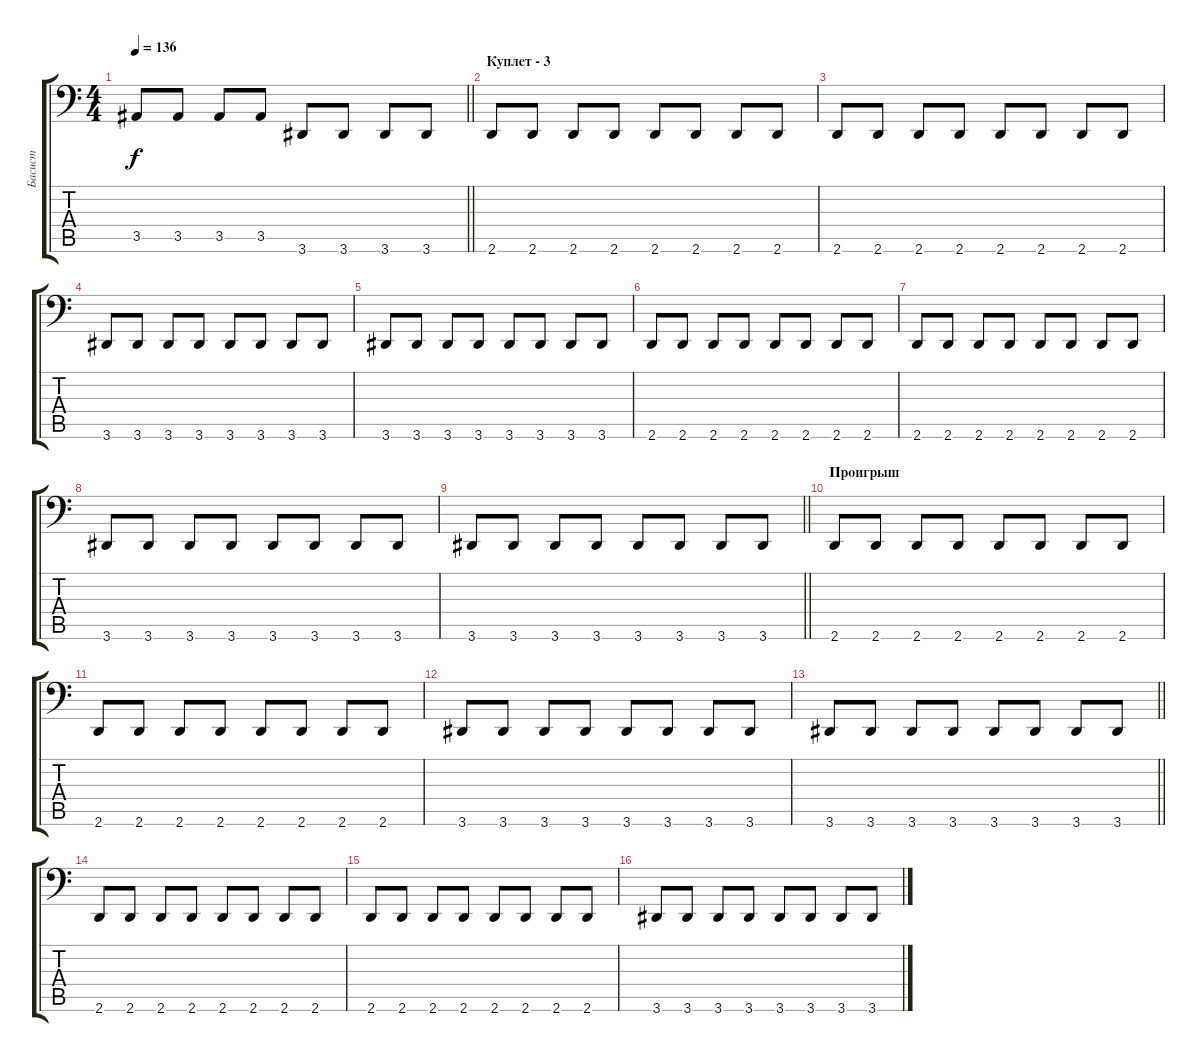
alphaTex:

\track ("Басист" "Басист") {instrument electricbassfinger}
\staff {score tabs}
\tuning (D3 A2 F2 C2 G1 C1) {hide}
\ts (4 4)
\tempo 136
\clef f4
\barLineRight lightlight
\ks c
3.5.8{dy f} 3.5.8 3.5.8 3.5.8 3.6.8 3.6.8 3.6.8 3.6.8 |
\section ("" "Куплет - 3")
2.6.8 2.6.8 2.6.8 2.6.8 2.6.8 2.6.8 2.6.8 2.6.8 |
2.6.8 2.6.8 2.6.8 2.6.8 2.6.8 2.6.8 2.6.8 2.6.8 |
3.6.8 3.6.8 3.6.8 3.6.8 3.6.8 3.6.8 3.6.8 3.6.8 |
3.6.8 3.6.8 3.6.8 3.6.8 3.6.8 3.6.8 3.6.8 3.6.8 |
2.6.8 2.6.8 2.6.8 2.6.8 2.6.8 2.6.8 2.6.8 2.6.8 |
2.6.8 2.6.8 2.6.8 2.6.8 2.6.8 2.6.8 2.6.8 2.6.8 |
3.6.8 3.6.8 3.6.8 3.6.8 3.6.8 3.6.8 3.6.8 3.6.8 |
\barLineRight lightlight
3.6.8 3.6.8 3.6.8 3.6.8 3.6.8 3.6.8 3.6.8 3.6.8 |
\section ("" "Проигрыш")
2.6.8{instrument electricbassfinger} 2.6.8 2.6.8 2.6.8 2.6.8 2.6.8 2.6.8 2.6.8 |
2.6.8 2.6.8 2.6.8 2.6.8 2.6.8 2.6.8 2.6.8 2.6.8 |
3.6.8 3.6.8 3.6.8 3.6.8 3.6.8 3.6.8 3.6.8 3.6.8 |
\barLineRight lightlight
3.6.8 3.6.8 3.6.8 3.6.8 3.6.8 3.6.8 3.6.8 3.6.8 |
2.6.8 2.6.8 2.6.8 2.6.8 2.6.8 2.6.8 2.6.8 2.6.8 |
2.6.8 2.6.8 2.6.8 2.6.8 2.6.8 2.6.8 2.6.8 2.6.8 |
3.6.8 3.6.8 3.6.8 3.6.8 3.6.8 3.6.8 3.6.8 3.6.8
